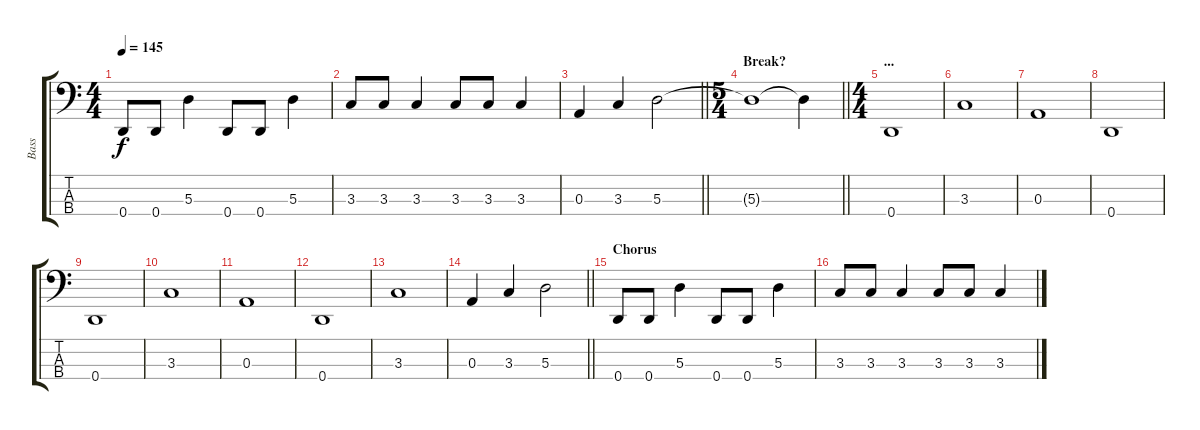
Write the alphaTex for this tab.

\track ("Bass" "Bass") {instrument electricbassfinger}
\staff {score tabs}
\tuning (G2 D2 A1 D1) {hide}
\ts (4 4)
\tempo 145
\clef f4
\ks c
0.4.8{dy f} 0.4.8 5.3.4 0.4.8 0.4.8 5.3.4 |
3.3.8 3.3.8 3.3.4 3.3.8 3.3.8 3.3.4 |
\barLineRight lightlight
0.3.4 3.3.4 5.3.2 |
\ts (5 4)
\section ("" "Break?")
\barLineRight lightlight
5.3{t}.1 5.3{t}.4 |
\ts (4 4)
\section ("" "...")
0.4.1 |
3.3.1 |
0.3.1 |
0.4.1 |
0.4.1 |
3.3.1 |
0.3.1 |
0.4.1 |
3.3.1 |
\barLineRight lightlight
0.3.4 3.3.4 5.3.2 |
\section ("" "Chorus")
0.4.8 0.4.8 5.3.4 0.4.8 0.4.8 5.3.4 |
3.3.8 3.3.8 3.3.4 3.3.8 3.3.8 3.3.4
